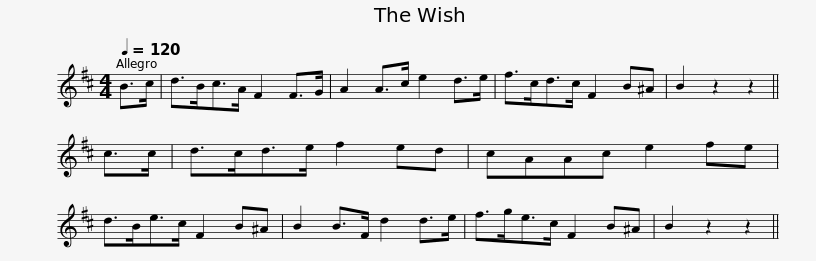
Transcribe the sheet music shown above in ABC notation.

X:1
L:1/8
Q:1/4=120
M:4/4
I:linebreak $
K:Bmin
V:1 treble
V:1
 B>c | d>Bc>A F2 F>G | A2 A>c e2 d>e | f>cd>c F2 B^A | B2 z2 z2 || %5
 c>c | d>cd>e f2 ed |$ cAAc e2 fe | d>Be>c F2 B^A | B2 B>F d2 d>e | %10
 f>ge>c F2 B^A | B2 z2 z2 || %12
